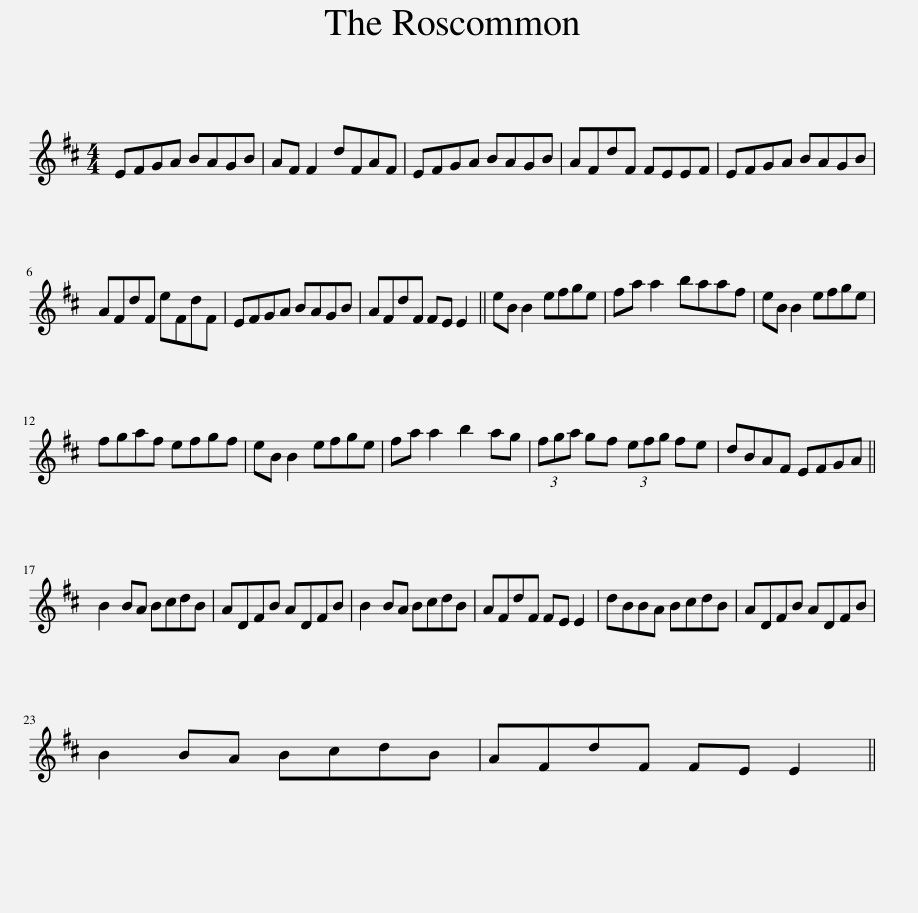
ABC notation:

X:1
L:1/8
M:4/4
I:linebreak $
K:D
V:1 treble
V:1
 EFGA BAGB | AF F2 dFAF | EFGA BAGB | AFdF FEEF | EFGA BAGB |$ %5
 AFdF eFdF | EFGA BAGB | AFdF FE E2 || eB B2 efge | fa a2 baaf | %10
 eB B2 efge |$ fgaf efgf | eB B2 efge | fa a2 b2 ag | (3fga gf (3efg fe | %15
 dBAF EFGA ||$ B2 BA BcdB | ADFB ADFB | B2 BA BcdB | AFdF FE E2 | %20
 dBBA BcdB | ADFB ADFB |$ B2 BA BcdB | AFdF FE E2 || %24
